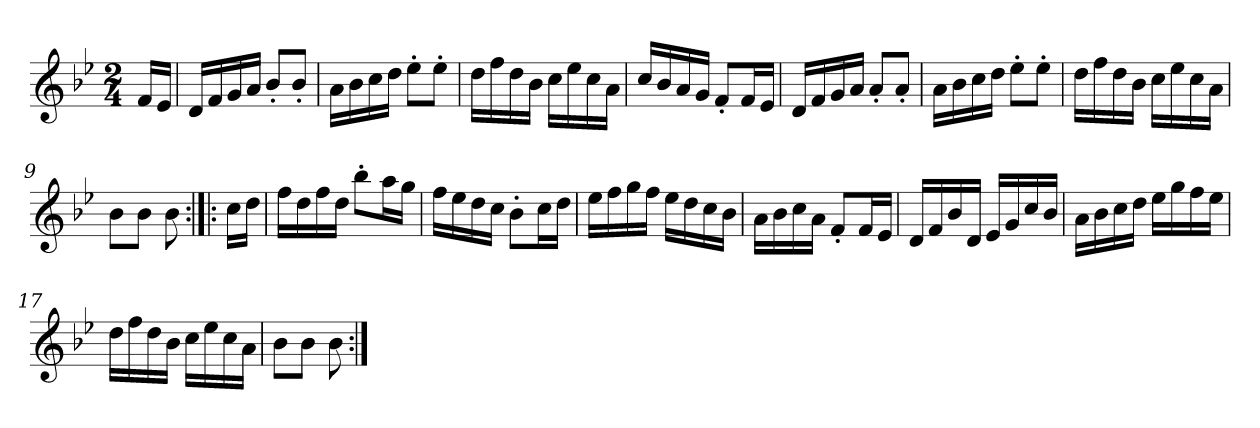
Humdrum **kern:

**kern
*part1
*staff1
*clefG2
*k[b-e-]
*B-:
*M2/4
=1
16f/LL
16e-/JJ
=2
16d/LL
16f/
16g/
16a/JJ
8b-'/L
8b-'/J
=3
16a\LL
16b-\
16cc\
16dd\JJ
8ee-'\L
8ee-'\J
=4
16dd\LL
16ff\
16dd\
16b-\JJ
16cc\LL
16ee-\
16cc\
16a\JJ
=5
16cc/LL
16b-/
16a/
16g/JJ
8f'/L
16f/L
16e-/JJ
=6
16d/LL
16f/
16g/
16a/JJ
8a'/L
8a'/J
=7
16a\LL
16b-\
16cc\
16dd\JJ
8ee-'\L
8ee-'\J
!!LO:LB:g=z
=8
16dd\LL
16ff\
16dd\
16b-\JJ
16cc\LL
16ee-\
16cc\
16a\JJ
=9
8b-\L
8b-\J
8b-\
=10:|!|:
16cc\LL
16dd\JJ
=11
16ff\LL
16dd\
16ff\
16dd\JJ
8bb-'\L
16aa\L
16gg\JJ
=12
16ff\LL
16ee-\
16dd\
16cc\JJ
8b-'\L
16cc\L
16dd\JJ
=13
16ee-\LL
16ff\
16gg\
16ff\JJ
16ee-\LL
16dd\
16cc\
16b-\JJ
=14
16a\LL
16b-\
16cc\
16a\JJ
8f'/L
16f/L
16e-/JJ
!!LO:LB:g=z
=15
16d/LL
16f/
16b-/
16d/JJ
16e-/LL
16g/
16cc/
16b-/JJ
=16
16a\LL
16b-\
16cc\
16dd\JJ
16ee-\LL
16gg\
16ff\
16ee-\JJ
=17
16dd\LL
16ff\
16dd\
16b-\JJ
16cc\LL
16ee-\
16cc\
16a\JJ
=18
8b-\L
8b-\J
8b-\
=:|!
*-
